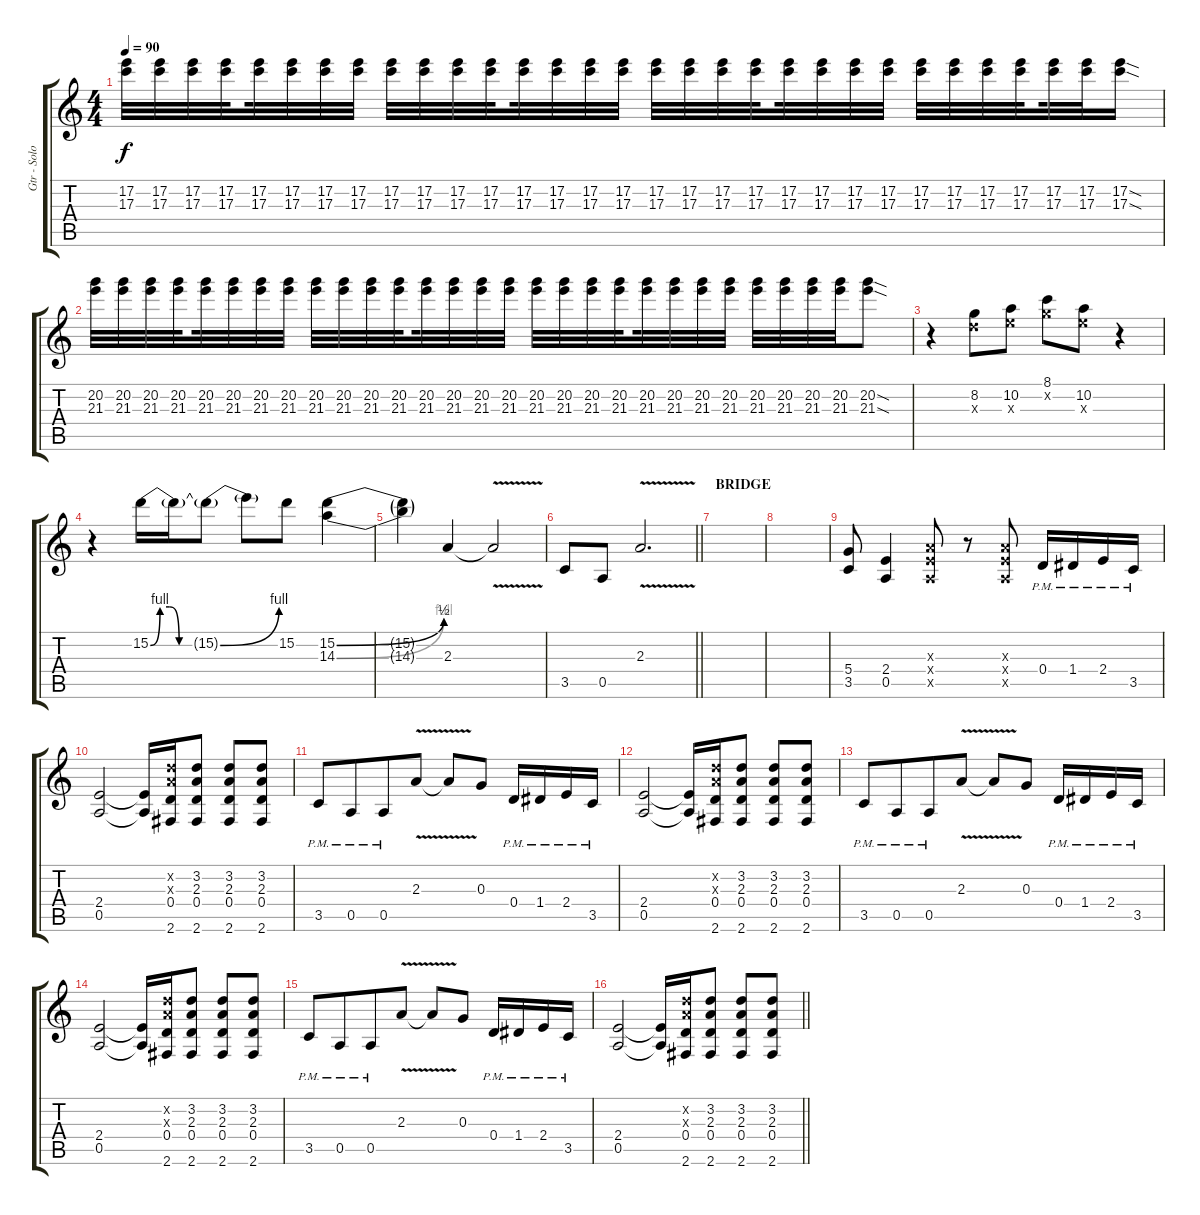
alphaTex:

\track ("Gtr - Solo" "Gtr - Solo") {instrument overdrivenguitar}
\staff {score tabs}
\tuning (E4 B3 G3 D3 A2 E2) {hide}
\ts (4 4)
\tempo 90
\clef g2
\ks c
(17.2 17.3).32{dy f} (17.2 17.3).32 (17.2 17.3).32 (17.2 17.3).32{beam splitsecondary} (17.2 17.3).32 (17.2 17.3).32 (17.2 17.3).32 (17.2 17.3).32 (17.2 17.3).32 (17.2 17.3).32 (17.2 17.3).32 (17.2 17.3).32{beam splitsecondary} (17.2 17.3).32 (17.2 17.3).32 (17.2 17.3).32 (17.2 17.3).32 (17.2 17.3).32 (17.2 17.3).32 (17.2 17.3).32 (17.2 17.3).32{beam splitsecondary} (17.2 17.3).32 (17.2 17.3).32 (17.2 17.3).32 (17.2 17.3).32 (17.2 17.3).32 (17.2 17.3).32 (17.2 17.3).32 (17.2 17.3).32{beam splitsecondary} (17.2 17.3).32 (17.2 17.3).32 (17.2{sod} 17.3{sod}).16 |
(20.2 21.3).32 (20.2 21.3).32 (20.2 21.3).32 (20.2 21.3).32{beam splitsecondary} (20.2 21.3).32 (20.2 21.3).32 (20.2 21.3).32 (20.2 21.3).32 (20.2 21.3).32 (20.2 21.3).32 (20.2 21.3).32 (20.2 21.3).32{beam splitsecondary} (20.2 21.3).32 (20.2 21.3).32 (20.2 21.3).32 (20.2 21.3).32 (20.2 21.3).32 (20.2 21.3).32 (20.2 21.3).32 (20.2 21.3).32{beam splitsecondary} (20.2 21.3).32 (20.2 21.3).32 (20.2 21.3).32 (20.2 21.3).32{beam splitsecondary} (20.2 21.3).32 (20.2 21.3).32 (20.2 21.3).32 (20.2 21.3).32 (20.2{sod} 21.3{sod}).8 |
r.4 (8.2 7.3{x}).8 (10.2 9.3{x}).8 (8.1 8.2{x}).8 (10.2 9.3{x}).8 r.4 |
r.4 15.2{be (custom 0 0 10 4 20 4 30 0 60 0)}.16 15.2{t}.16 15.2{be (bend 0 0 60 4) t}.8 15.2{t}.8 15.2.8 (15.2{be (bend 0 0 60 2)} 14.3{be (bend 0 0 60 4)}).4 |
(15.2{t} 14.3{t}).4 2.3.4 2.3{v t}.2 |
\barLineRight lightlight
3.5.8 0.5.8 2.3{v}.2{d} |
\section ("" "BRIDGE")
|
|
(5.4 3.5).8 (2.4 0.5).4 (2.3{x} 2.4{x} 0.5{x}).8 r.8 (2.3{x} 2.4{x} 0.5{x}).8 0.4{pm}.16 1.4{pm}.16 2.4{pm}.16 3.5{pm}.16 |
(2.4 0.5).2 (2.4{t} 0.5{t}).16 (3.2{x} 2.3{x} 0.4 2.6).16 (3.2 2.3 0.4 2.6).8 (3.2 2.3 0.4 2.6).8 (3.2 2.3 0.4 2.6).8 |
3.5{pm}.8 0.5{pm}.8{beam merge} 0.5{pm}.8 2.3{v}.8 2.3{t}.8 0.3.8 0.4{pm}.16 1.4{pm}.16 2.4{pm}.16 3.5{pm}.16 |
(2.4 0.5).2 (2.4{t} 0.5{t}).16 (3.2{x} 2.3{x} 0.4 2.6).16 (3.2 2.3 0.4 2.6).8 (3.2 2.3 0.4 2.6).8 (3.2 2.3 0.4 2.6).8 |
3.5{pm}.8 0.5{pm}.8{beam merge} 0.5{pm}.8 2.3{v}.8 2.3{t}.8 0.3.8 0.4{pm}.16 1.4{pm}.16 2.4{pm}.16 3.5{pm}.16 |
(2.4 0.5).2 (2.4{t} 0.5{t}).16 (3.2{x} 2.3{x} 0.4 2.6).16 (3.2 2.3 0.4 2.6).8 (3.2 2.3 0.4 2.6).8 (3.2 2.3 0.4 2.6).8 |
3.5{pm}.8 0.5{pm}.8{beam merge} 0.5{pm}.8 2.3{v}.8 2.3{t}.8 0.3.8 0.4{pm}.16 1.4{pm}.16 2.4{pm}.16 3.5{pm}.16 |
\barLineRight lightlight
(2.4 0.5).2 (2.4{t} 0.5{t}).16 (3.2{x} 2.3{x} 0.4 2.6).16 (3.2 2.3 0.4 2.6).8 (3.2 2.3 0.4 2.6).8 (3.2 2.3 0.4 2.6).8
